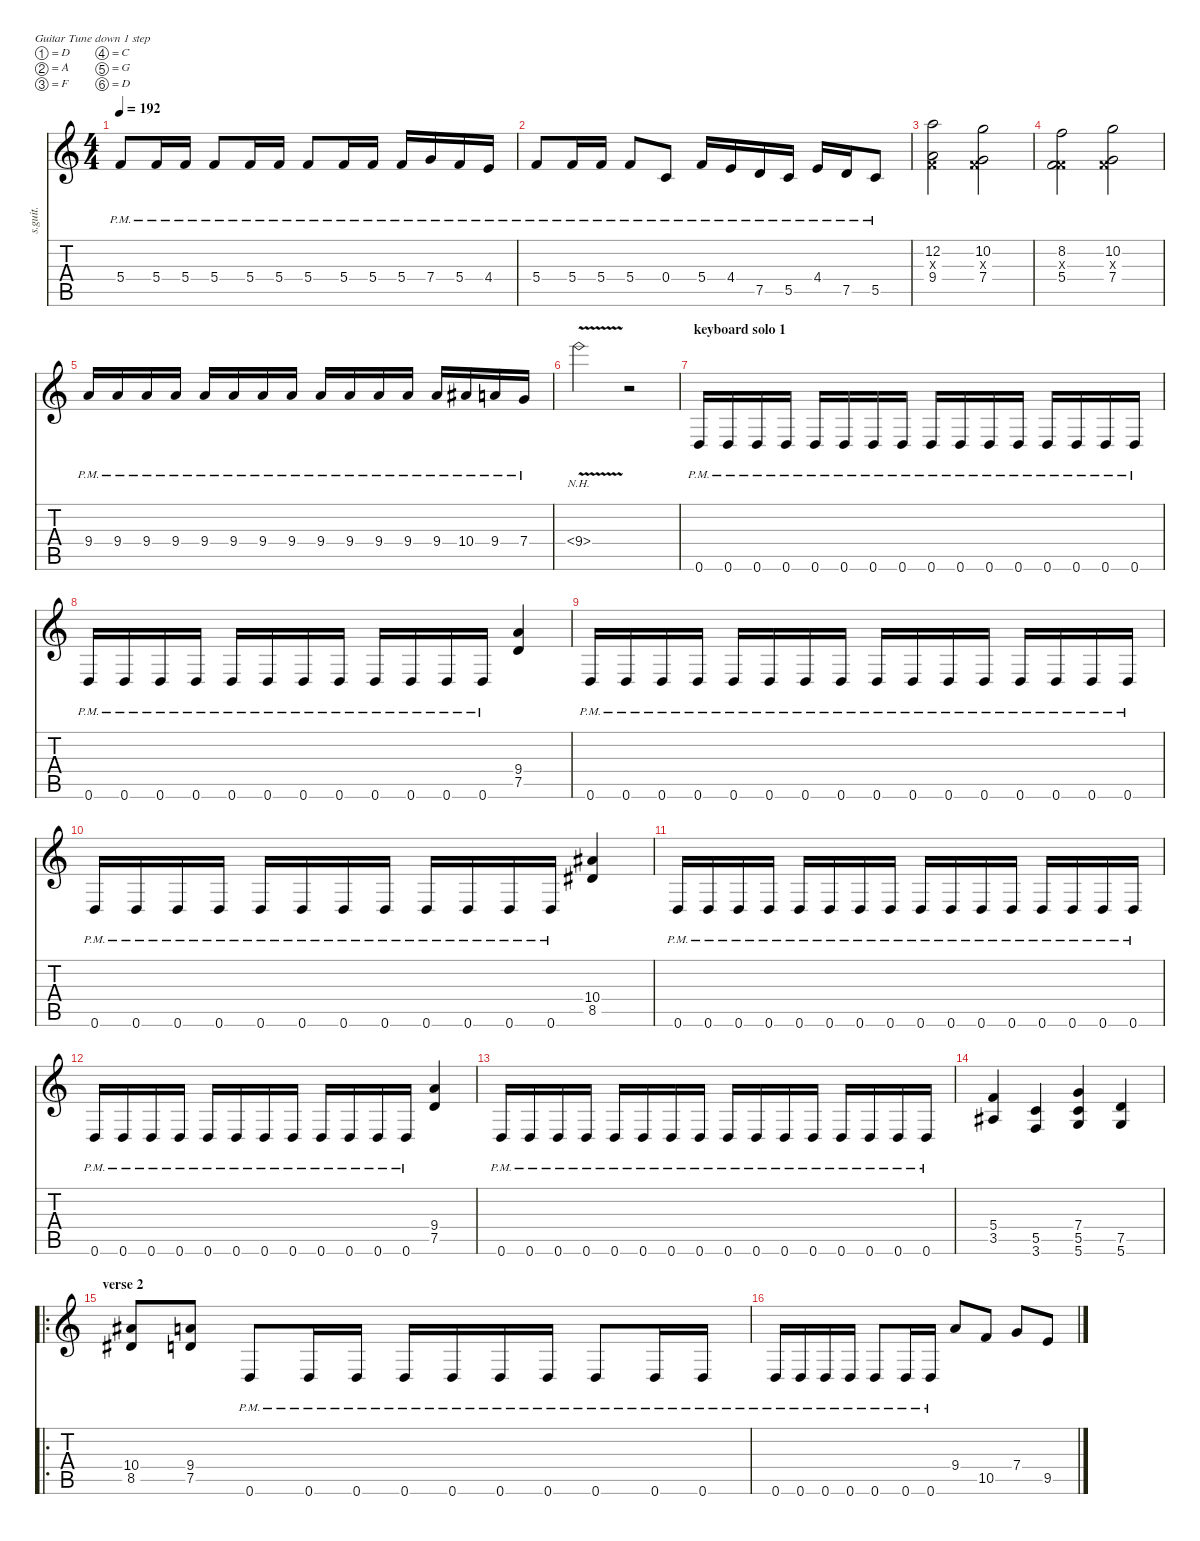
\defaultSystemsLayout 4
\hideDynamics
\bracketExtendMode nobrackets
\track ("Alexander Kuoppala" "s.guit.") {instrument distortionguitar}
\staff {score tabs}
\tuning (D4 A3 F3 C3 G2 D2)
\ts (4 4)
\tempo 192
\clef g2
\ks c
5.4{pm}.8{lyrics (0 "") lyrics (1 "") lyrics (2 "") lyrics (3 "") lyrics (4 "") dy f} 5.4{pm}.16{lyrics (0 "") lyrics (1 "") lyrics (2 "") lyrics (3 "") lyrics (4 "")} 5.4{pm}.16{lyrics (0 "") lyrics (1 "") lyrics (2 "") lyrics (3 "") lyrics (4 "")} 5.4{pm}.8{lyrics (0 "") lyrics (1 "") lyrics (2 "") lyrics (3 "") lyrics (4 "")} 5.4{pm}.16{lyrics (0 "") lyrics (1 "") lyrics (2 "") lyrics (3 "") lyrics (4 "")} 5.4{pm}.16{lyrics (0 "") lyrics (1 "") lyrics (2 "") lyrics (3 "") lyrics (4 "")} 5.4{pm}.8{lyrics (0 "") lyrics (1 "") lyrics (2 "") lyrics (3 "") lyrics (4 "")} 5.4{pm}.16{lyrics (0 "") lyrics (1 "") lyrics (2 "") lyrics (3 "") lyrics (4 "")} 5.4{pm}.16{lyrics (0 "") lyrics (1 "") lyrics (2 "") lyrics (3 "") lyrics (4 "")} 5.4{pm}.16{lyrics (0 "") lyrics (1 "") lyrics (2 "") lyrics (3 "") lyrics (4 "")} 7.4{pm}.16{lyrics (0 "") lyrics (1 "") lyrics (2 "") lyrics (3 "") lyrics (4 "")} 5.4{pm}.16{lyrics (0 "") lyrics (1 "") lyrics (2 "") lyrics (3 "") lyrics (4 "")} 4.4{pm}.16{lyrics (0 "") lyrics (1 "") lyrics (2 "") lyrics (3 "") lyrics (4 "")} |
5.4{pm}.8{lyrics (0 "") lyrics (1 "") lyrics (2 "") lyrics (3 "") lyrics (4 "")} 5.4{pm}.16{lyrics (0 "") lyrics (1 "") lyrics (2 "") lyrics (3 "") lyrics (4 "")} 5.4{pm}.16{lyrics (0 "") lyrics (1 "") lyrics (2 "") lyrics (3 "") lyrics (4 "")} 5.4{pm}.8{lyrics (0 "") lyrics (1 "") lyrics (2 "") lyrics (3 "") lyrics (4 "")} 0.4{pm}.8{lyrics (0 "") lyrics (1 "") lyrics (2 "") lyrics (3 "") lyrics (4 "")} 5.4{pm}.16{lyrics (0 "") lyrics (1 "") lyrics (2 "") lyrics (3 "") lyrics (4 "")} 4.4{pm}.16{lyrics (0 "") lyrics (1 "") lyrics (2 "") lyrics (3 "") lyrics (4 "")} 7.5{pm}.16{lyrics (0 "") lyrics (1 "") lyrics (2 "") lyrics (3 "") lyrics (4 "")} 5.5{pm}.16{lyrics (0 "") lyrics (1 "") lyrics (2 "") lyrics (3 "") lyrics (4 "")} 4.4{pm}.16{lyrics (0 "") lyrics (1 "") lyrics (2 "") lyrics (3 "") lyrics (4 "")} 7.5{pm}.16{lyrics (0 "") lyrics (1 "") lyrics (2 "") lyrics (3 "") lyrics (4 "")} 5.5{pm}.8{lyrics (0 "") lyrics (1 "") lyrics (2 "") lyrics (3 "") lyrics (4 "")} |
(12.2 0.3{x} 9.4).2{lyrics (0 "") lyrics (1 "") lyrics (2 "") lyrics (3 "") lyrics (4 "")} (10.2 0.3{x} 7.4).2{lyrics (0 "") lyrics (1 "") lyrics (2 "") lyrics (3 "") lyrics (4 "")} |
(8.2 0.3{x} 5.4).2{lyrics (0 "") lyrics (1 "") lyrics (2 "") lyrics (3 "") lyrics (4 "")} (10.2 0.3{x} 7.4).2{lyrics (0 "") lyrics (1 "") lyrics (2 "") lyrics (3 "") lyrics (4 "")} |
9.4{pm}.16{lyrics (0 "") lyrics (1 "") lyrics (2 "") lyrics (3 "") lyrics (4 "")} 9.4{pm}.16{lyrics (0 "") lyrics (1 "") lyrics (2 "") lyrics (3 "") lyrics (4 "")} 9.4{pm}.16{lyrics (0 "") lyrics (1 "") lyrics (2 "") lyrics (3 "") lyrics (4 "")} 9.4{pm}.16{lyrics (0 "") lyrics (1 "") lyrics (2 "") lyrics (3 "") lyrics (4 "")} 9.4{pm}.16{lyrics (0 "") lyrics (1 "") lyrics (2 "") lyrics (3 "") lyrics (4 "")} 9.4{pm}.16{lyrics (0 "") lyrics (1 "") lyrics (2 "") lyrics (3 "") lyrics (4 "")} 9.4{pm}.16{lyrics (0 "") lyrics (1 "") lyrics (2 "") lyrics (3 "") lyrics (4 "")} 9.4{pm}.16{lyrics (0 "") lyrics (1 "") lyrics (2 "") lyrics (3 "") lyrics (4 "")} 9.4{pm}.16{lyrics (0 "") lyrics (1 "") lyrics (2 "") lyrics (3 "") lyrics (4 "")} 9.4{pm}.16{lyrics (0 "") lyrics (1 "") lyrics (2 "") lyrics (3 "") lyrics (4 "")} 9.4{pm}.16{lyrics (0 "") lyrics (1 "") lyrics (2 "") lyrics (3 "") lyrics (4 "")} 9.4{pm}.16{lyrics (0 "") lyrics (1 "") lyrics (2 "") lyrics (3 "") lyrics (4 "")} 9.4{pm}.16{lyrics (0 "") lyrics (1 "") lyrics (2 "") lyrics (3 "") lyrics (4 "")} 10.4{pm acc #}.16{lyrics (0 "") lyrics (1 "") lyrics (2 "") lyrics (3 "") lyrics (4 "")} 9.4{pm}.16{lyrics (0 "") lyrics (1 "") lyrics (2 "") lyrics (3 "") lyrics (4 "")} 7.4{pm}.16{lyrics (0 "") lyrics (1 "") lyrics (2 "") lyrics (3 "") lyrics (4 "")} |
9.4{nh v}.2{lyrics (0 "") lyrics (1 "") lyrics (2 "") lyrics (3 "") lyrics (4 "")} r.2 |
\section ("" "keyboard solo 1")
0.6{pm}.16{lyrics (0 "") lyrics (1 "") lyrics (2 "") lyrics (3 "") lyrics (4 "")} 0.6{pm}.16{lyrics (0 "") lyrics (1 "") lyrics (2 "") lyrics (3 "") lyrics (4 "")} 0.6{pm}.16{lyrics (0 "") lyrics (1 "") lyrics (2 "") lyrics (3 "") lyrics (4 "")} 0.6{pm}.16{lyrics (0 "") lyrics (1 "") lyrics (2 "") lyrics (3 "") lyrics (4 "")} 0.6{pm}.16{lyrics (0 "") lyrics (1 "") lyrics (2 "") lyrics (3 "") lyrics (4 "")} 0.6{pm}.16{lyrics (0 "") lyrics (1 "") lyrics (2 "") lyrics (3 "") lyrics (4 "")} 0.6{pm}.16{lyrics (0 "") lyrics (1 "") lyrics (2 "") lyrics (3 "") lyrics (4 "")} 0.6{pm}.16{lyrics (0 "") lyrics (1 "") lyrics (2 "") lyrics (3 "") lyrics (4 "")} 0.6{pm}.16{lyrics (0 "") lyrics (1 "") lyrics (2 "") lyrics (3 "") lyrics (4 "")} 0.6{pm}.16{lyrics (0 "") lyrics (1 "") lyrics (2 "") lyrics (3 "") lyrics (4 "")} 0.6{pm}.16{lyrics (0 "") lyrics (1 "") lyrics (2 "") lyrics (3 "") lyrics (4 "")} 0.6{pm}.16{lyrics (0 "") lyrics (1 "") lyrics (2 "") lyrics (3 "") lyrics (4 "")} 0.6{pm}.16{lyrics (0 "") lyrics (1 "") lyrics (2 "") lyrics (3 "") lyrics (4 "")} 0.6{pm}.16{lyrics (0 "") lyrics (1 "") lyrics (2 "") lyrics (3 "") lyrics (4 "")} 0.6{pm}.16{lyrics (0 "") lyrics (1 "") lyrics (2 "") lyrics (3 "") lyrics (4 "")} 0.6{pm}.16{lyrics (0 "") lyrics (1 "") lyrics (2 "") lyrics (3 "") lyrics (4 "")} |
0.6{pm}.16{lyrics (0 "") lyrics (1 "") lyrics (2 "") lyrics (3 "") lyrics (4 "")} 0.6{pm}.16{lyrics (0 "") lyrics (1 "") lyrics (2 "") lyrics (3 "") lyrics (4 "")} 0.6{pm}.16{lyrics (0 "") lyrics (1 "") lyrics (2 "") lyrics (3 "") lyrics (4 "")} 0.6{pm}.16{lyrics (0 "") lyrics (1 "") lyrics (2 "") lyrics (3 "") lyrics (4 "")} 0.6{pm}.16{lyrics (0 "") lyrics (1 "") lyrics (2 "") lyrics (3 "") lyrics (4 "")} 0.6{pm}.16{lyrics (0 "") lyrics (1 "") lyrics (2 "") lyrics (3 "") lyrics (4 "")} 0.6{pm}.16{lyrics (0 "") lyrics (1 "") lyrics (2 "") lyrics (3 "") lyrics (4 "")} 0.6{pm}.16{lyrics (0 "") lyrics (1 "") lyrics (2 "") lyrics (3 "") lyrics (4 "")} 0.6{pm}.16{lyrics (0 "") lyrics (1 "") lyrics (2 "") lyrics (3 "") lyrics (4 "")} 0.6{pm}.16{lyrics (0 "") lyrics (1 "") lyrics (2 "") lyrics (3 "") lyrics (4 "")} 0.6{pm}.16{lyrics (0 "") lyrics (1 "") lyrics (2 "") lyrics (3 "") lyrics (4 "")} 0.6{pm}.16{lyrics (0 "") lyrics (1 "") lyrics (2 "") lyrics (3 "") lyrics (4 "")} (9.4 7.5).4{lyrics (0 "") lyrics (1 "") lyrics (2 "") lyrics (3 "") lyrics (4 "")} |
0.6{pm}.16{lyrics (0 "") lyrics (1 "") lyrics (2 "") lyrics (3 "") lyrics (4 "")} 0.6{pm}.16{lyrics (0 "") lyrics (1 "") lyrics (2 "") lyrics (3 "") lyrics (4 "")} 0.6{pm}.16{lyrics (0 "") lyrics (1 "") lyrics (2 "") lyrics (3 "") lyrics (4 "")} 0.6{pm}.16{lyrics (0 "") lyrics (1 "") lyrics (2 "") lyrics (3 "") lyrics (4 "")} 0.6{pm}.16{lyrics (0 "") lyrics (1 "") lyrics (2 "") lyrics (3 "") lyrics (4 "")} 0.6{pm}.16{lyrics (0 "") lyrics (1 "") lyrics (2 "") lyrics (3 "") lyrics (4 "")} 0.6{pm}.16{lyrics (0 "") lyrics (1 "") lyrics (2 "") lyrics (3 "") lyrics (4 "")} 0.6{pm}.16{lyrics (0 "") lyrics (1 "") lyrics (2 "") lyrics (3 "") lyrics (4 "")} 0.6{pm}.16{lyrics (0 "") lyrics (1 "") lyrics (2 "") lyrics (3 "") lyrics (4 "")} 0.6{pm}.16{lyrics (0 "") lyrics (1 "") lyrics (2 "") lyrics (3 "") lyrics (4 "")} 0.6{pm}.16{lyrics (0 "") lyrics (1 "") lyrics (2 "") lyrics (3 "") lyrics (4 "")} 0.6{pm}.16{lyrics (0 "") lyrics (1 "") lyrics (2 "") lyrics (3 "") lyrics (4 "")} 0.6{pm}.16{lyrics (0 "") lyrics (1 "") lyrics (2 "") lyrics (3 "") lyrics (4 "")} 0.6{pm}.16{lyrics (0 "") lyrics (1 "") lyrics (2 "") lyrics (3 "") lyrics (4 "")} 0.6{pm}.16{lyrics (0 "") lyrics (1 "") lyrics (2 "") lyrics (3 "") lyrics (4 "")} 0.6{pm}.16{lyrics (0 "") lyrics (1 "") lyrics (2 "") lyrics (3 "") lyrics (4 "")} |
0.6{pm}.16{lyrics (0 "") lyrics (1 "") lyrics (2 "") lyrics (3 "") lyrics (4 "")} 0.6{pm}.16{lyrics (0 "") lyrics (1 "") lyrics (2 "") lyrics (3 "") lyrics (4 "")} 0.6{pm}.16{lyrics (0 "") lyrics (1 "") lyrics (2 "") lyrics (3 "") lyrics (4 "")} 0.6{pm}.16{lyrics (0 "") lyrics (1 "") lyrics (2 "") lyrics (3 "") lyrics (4 "")} 0.6{pm}.16{lyrics (0 "") lyrics (1 "") lyrics (2 "") lyrics (3 "") lyrics (4 "")} 0.6{pm}.16{lyrics (0 "") lyrics (1 "") lyrics (2 "") lyrics (3 "") lyrics (4 "")} 0.6{pm}.16{lyrics (0 "") lyrics (1 "") lyrics (2 "") lyrics (3 "") lyrics (4 "")} 0.6{pm}.16{lyrics (0 "") lyrics (1 "") lyrics (2 "") lyrics (3 "") lyrics (4 "")} 0.6{pm}.16{lyrics (0 "") lyrics (1 "") lyrics (2 "") lyrics (3 "") lyrics (4 "")} 0.6{pm}.16{lyrics (0 "") lyrics (1 "") lyrics (2 "") lyrics (3 "") lyrics (4 "")} 0.6{pm}.16{lyrics (0 "") lyrics (1 "") lyrics (2 "") lyrics (3 "") lyrics (4 "")} 0.6{pm}.16{lyrics (0 "") lyrics (1 "") lyrics (2 "") lyrics (3 "") lyrics (4 "")} (10.4{acc #} 8.5{acc #}).4{lyrics (0 "") lyrics (1 "") lyrics (2 "") lyrics (3 "") lyrics (4 "")} |
0.6{pm}.16{lyrics (0 "") lyrics (1 "") lyrics (2 "") lyrics (3 "") lyrics (4 "")} 0.6{pm}.16{lyrics (0 "") lyrics (1 "") lyrics (2 "") lyrics (3 "") lyrics (4 "")} 0.6{pm}.16{lyrics (0 "") lyrics (1 "") lyrics (2 "") lyrics (3 "") lyrics (4 "")} 0.6{pm}.16{lyrics (0 "") lyrics (1 "") lyrics (2 "") lyrics (3 "") lyrics (4 "")} 0.6{pm}.16{lyrics (0 "") lyrics (1 "") lyrics (2 "") lyrics (3 "") lyrics (4 "")} 0.6{pm}.16{lyrics (0 "") lyrics (1 "") lyrics (2 "") lyrics (3 "") lyrics (4 "")} 0.6{pm}.16{lyrics (0 "") lyrics (1 "") lyrics (2 "") lyrics (3 "") lyrics (4 "")} 0.6{pm}.16{lyrics (0 "") lyrics (1 "") lyrics (2 "") lyrics (3 "") lyrics (4 "")} 0.6{pm}.16{lyrics (0 "") lyrics (1 "") lyrics (2 "") lyrics (3 "") lyrics (4 "")} 0.6{pm}.16{lyrics (0 "") lyrics (1 "") lyrics (2 "") lyrics (3 "") lyrics (4 "")} 0.6{pm}.16{lyrics (0 "") lyrics (1 "") lyrics (2 "") lyrics (3 "") lyrics (4 "")} 0.6{pm}.16{lyrics (0 "") lyrics (1 "") lyrics (2 "") lyrics (3 "") lyrics (4 "")} 0.6{pm}.16{lyrics (0 "") lyrics (1 "") lyrics (2 "") lyrics (3 "") lyrics (4 "")} 0.6{pm}.16{lyrics (0 "") lyrics (1 "") lyrics (2 "") lyrics (3 "") lyrics (4 "")} 0.6{pm}.16{lyrics (0 "") lyrics (1 "") lyrics (2 "") lyrics (3 "") lyrics (4 "")} 0.6{pm}.16{lyrics (0 "") lyrics (1 "") lyrics (2 "") lyrics (3 "") lyrics (4 "")} |
0.6{pm}.16{lyrics (0 "") lyrics (1 "") lyrics (2 "") lyrics (3 "") lyrics (4 "")} 0.6{pm}.16{lyrics (0 "") lyrics (1 "") lyrics (2 "") lyrics (3 "") lyrics (4 "")} 0.6{pm}.16{lyrics (0 "") lyrics (1 "") lyrics (2 "") lyrics (3 "") lyrics (4 "")} 0.6{pm}.16{lyrics (0 "") lyrics (1 "") lyrics (2 "") lyrics (3 "") lyrics (4 "")} 0.6{pm}.16{lyrics (0 "") lyrics (1 "") lyrics (2 "") lyrics (3 "") lyrics (4 "")} 0.6{pm}.16{lyrics (0 "") lyrics (1 "") lyrics (2 "") lyrics (3 "") lyrics (4 "")} 0.6{pm}.16{lyrics (0 "") lyrics (1 "") lyrics (2 "") lyrics (3 "") lyrics (4 "")} 0.6{pm}.16{lyrics (0 "") lyrics (1 "") lyrics (2 "") lyrics (3 "") lyrics (4 "")} 0.6{pm}.16{lyrics (0 "") lyrics (1 "") lyrics (2 "") lyrics (3 "") lyrics (4 "")} 0.6{pm}.16{lyrics (0 "") lyrics (1 "") lyrics (2 "") lyrics (3 "") lyrics (4 "")} 0.6{pm}.16{lyrics (0 "") lyrics (1 "") lyrics (2 "") lyrics (3 "") lyrics (4 "")} 0.6{pm}.16{lyrics (0 "") lyrics (1 "") lyrics (2 "") lyrics (3 "") lyrics (4 "")} (9.4 7.5).4{lyrics (0 "") lyrics (1 "") lyrics (2 "") lyrics (3 "") lyrics (4 "")} |
0.6{pm}.16{lyrics (0 "") lyrics (1 "") lyrics (2 "") lyrics (3 "") lyrics (4 "")} 0.6{pm}.16{lyrics (0 "") lyrics (1 "") lyrics (2 "") lyrics (3 "") lyrics (4 "")} 0.6{pm}.16{lyrics (0 "") lyrics (1 "") lyrics (2 "") lyrics (3 "") lyrics (4 "")} 0.6{pm}.16{lyrics (0 "") lyrics (1 "") lyrics (2 "") lyrics (3 "") lyrics (4 "")} 0.6{pm}.16{lyrics (0 "") lyrics (1 "") lyrics (2 "") lyrics (3 "") lyrics (4 "")} 0.6{pm}.16{lyrics (0 "") lyrics (1 "") lyrics (2 "") lyrics (3 "") lyrics (4 "")} 0.6{pm}.16{lyrics (0 "") lyrics (1 "") lyrics (2 "") lyrics (3 "") lyrics (4 "")} 0.6{pm}.16{lyrics (0 "") lyrics (1 "") lyrics (2 "") lyrics (3 "") lyrics (4 "")} 0.6{pm}.16{lyrics (0 "") lyrics (1 "") lyrics (2 "") lyrics (3 "") lyrics (4 "")} 0.6{pm}.16{lyrics (0 "") lyrics (1 "") lyrics (2 "") lyrics (3 "") lyrics (4 "")} 0.6{pm}.16{lyrics (0 "") lyrics (1 "") lyrics (2 "") lyrics (3 "") lyrics (4 "")} 0.6{pm}.16{lyrics (0 "") lyrics (1 "") lyrics (2 "") lyrics (3 "") lyrics (4 "")} 0.6{pm}.16{lyrics (0 "") lyrics (1 "") lyrics (2 "") lyrics (3 "") lyrics (4 "")} 0.6{pm}.16{lyrics (0 "") lyrics (1 "") lyrics (2 "") lyrics (3 "") lyrics (4 "")} 0.6{pm}.16{lyrics (0 "") lyrics (1 "") lyrics (2 "") lyrics (3 "") lyrics (4 "")} 0.6{pm}.16{lyrics (0 "") lyrics (1 "") lyrics (2 "") lyrics (3 "") lyrics (4 "")} |
(5.4 3.5{acc #}).4{lyrics (0 "") lyrics (1 "") lyrics (2 "") lyrics (3 "") lyrics (4 "")} (5.5 3.6).4{lyrics (0 "") lyrics (1 "") lyrics (2 "") lyrics (3 "") lyrics (4 "")} (7.4 5.5 5.6).4{lyrics (0 "") lyrics (1 "") lyrics (2 "") lyrics (3 "") lyrics (4 "")} (7.5 5.6).4{lyrics (0 "") lyrics (1 "") lyrics (2 "") lyrics (3 "") lyrics (4 "")} |
\ro
\section ("" "verse 2")
(10.4{acc #} 8.5{acc #}).8{lyrics (0 "") lyrics (1 "") lyrics (2 "") lyrics (3 "") lyrics (4 "")} (9.4 7.5).8{lyrics (0 "") lyrics (1 "") lyrics (2 "") lyrics (3 "") lyrics (4 "")} 0.6{pm}.8{lyrics (0 "") lyrics (1 "") lyrics (2 "") lyrics (3 "") lyrics (4 "")} 0.6{pm}.16{lyrics (0 "") lyrics (1 "") lyrics (2 "") lyrics (3 "") lyrics (4 "")} 0.6{pm}.16{lyrics (0 "") lyrics (1 "") lyrics (2 "") lyrics (3 "") lyrics (4 "")} 0.6{pm}.16{lyrics (0 "") lyrics (1 "") lyrics (2 "") lyrics (3 "") lyrics (4 "")} 0.6{pm}.16{lyrics (0 "") lyrics (1 "") lyrics (2 "") lyrics (3 "") lyrics (4 "")} 0.6{pm}.16{lyrics (0 "") lyrics (1 "") lyrics (2 "") lyrics (3 "") lyrics (4 "")} 0.6{pm}.16{lyrics (0 "") lyrics (1 "") lyrics (2 "") lyrics (3 "") lyrics (4 "")} 0.6{pm}.8{lyrics (0 "") lyrics (1 "") lyrics (2 "") lyrics (3 "") lyrics (4 "")} 0.6{pm}.16{lyrics (0 "") lyrics (1 "") lyrics (2 "") lyrics (3 "") lyrics (4 "")} 0.6{pm}.16{lyrics (0 "") lyrics (1 "") lyrics (2 "") lyrics (3 "") lyrics (4 "")} |
0.6{pm}.16{lyrics (0 "") lyrics (1 "") lyrics (2 "") lyrics (3 "") lyrics (4 "")} 0.6{pm}.16{lyrics (0 "") lyrics (1 "") lyrics (2 "") lyrics (3 "") lyrics (4 "")} 0.6{pm}.16{lyrics (0 "") lyrics (1 "") lyrics (2 "") lyrics (3 "") lyrics (4 "")} 0.6{pm}.16{lyrics (0 "") lyrics (1 "") lyrics (2 "") lyrics (3 "") lyrics (4 "")} 0.6{pm}.8{lyrics (0 "") lyrics (1 "") lyrics (2 "") lyrics (3 "") lyrics (4 "")} 0.6{pm}.16{lyrics (0 "") lyrics (1 "") lyrics (2 "") lyrics (3 "") lyrics (4 "")} 0.6{pm}.16{lyrics (0 "") lyrics (1 "") lyrics (2 "") lyrics (3 "") lyrics (4 "")} 9.4.8{lyrics (0 "") lyrics (1 "") lyrics (2 "") lyrics (3 "") lyrics (4 "")} 10.5.8{lyrics (0 "") lyrics (1 "") lyrics (2 "") lyrics (3 "") lyrics (4 "")} 7.4.8{lyrics (0 "") lyrics (1 "") lyrics (2 "") lyrics (3 "") lyrics (4 "")} 9.5.8{lyrics (0 "") lyrics (1 "") lyrics (2 "") lyrics (3 "") lyrics (4 "")}
